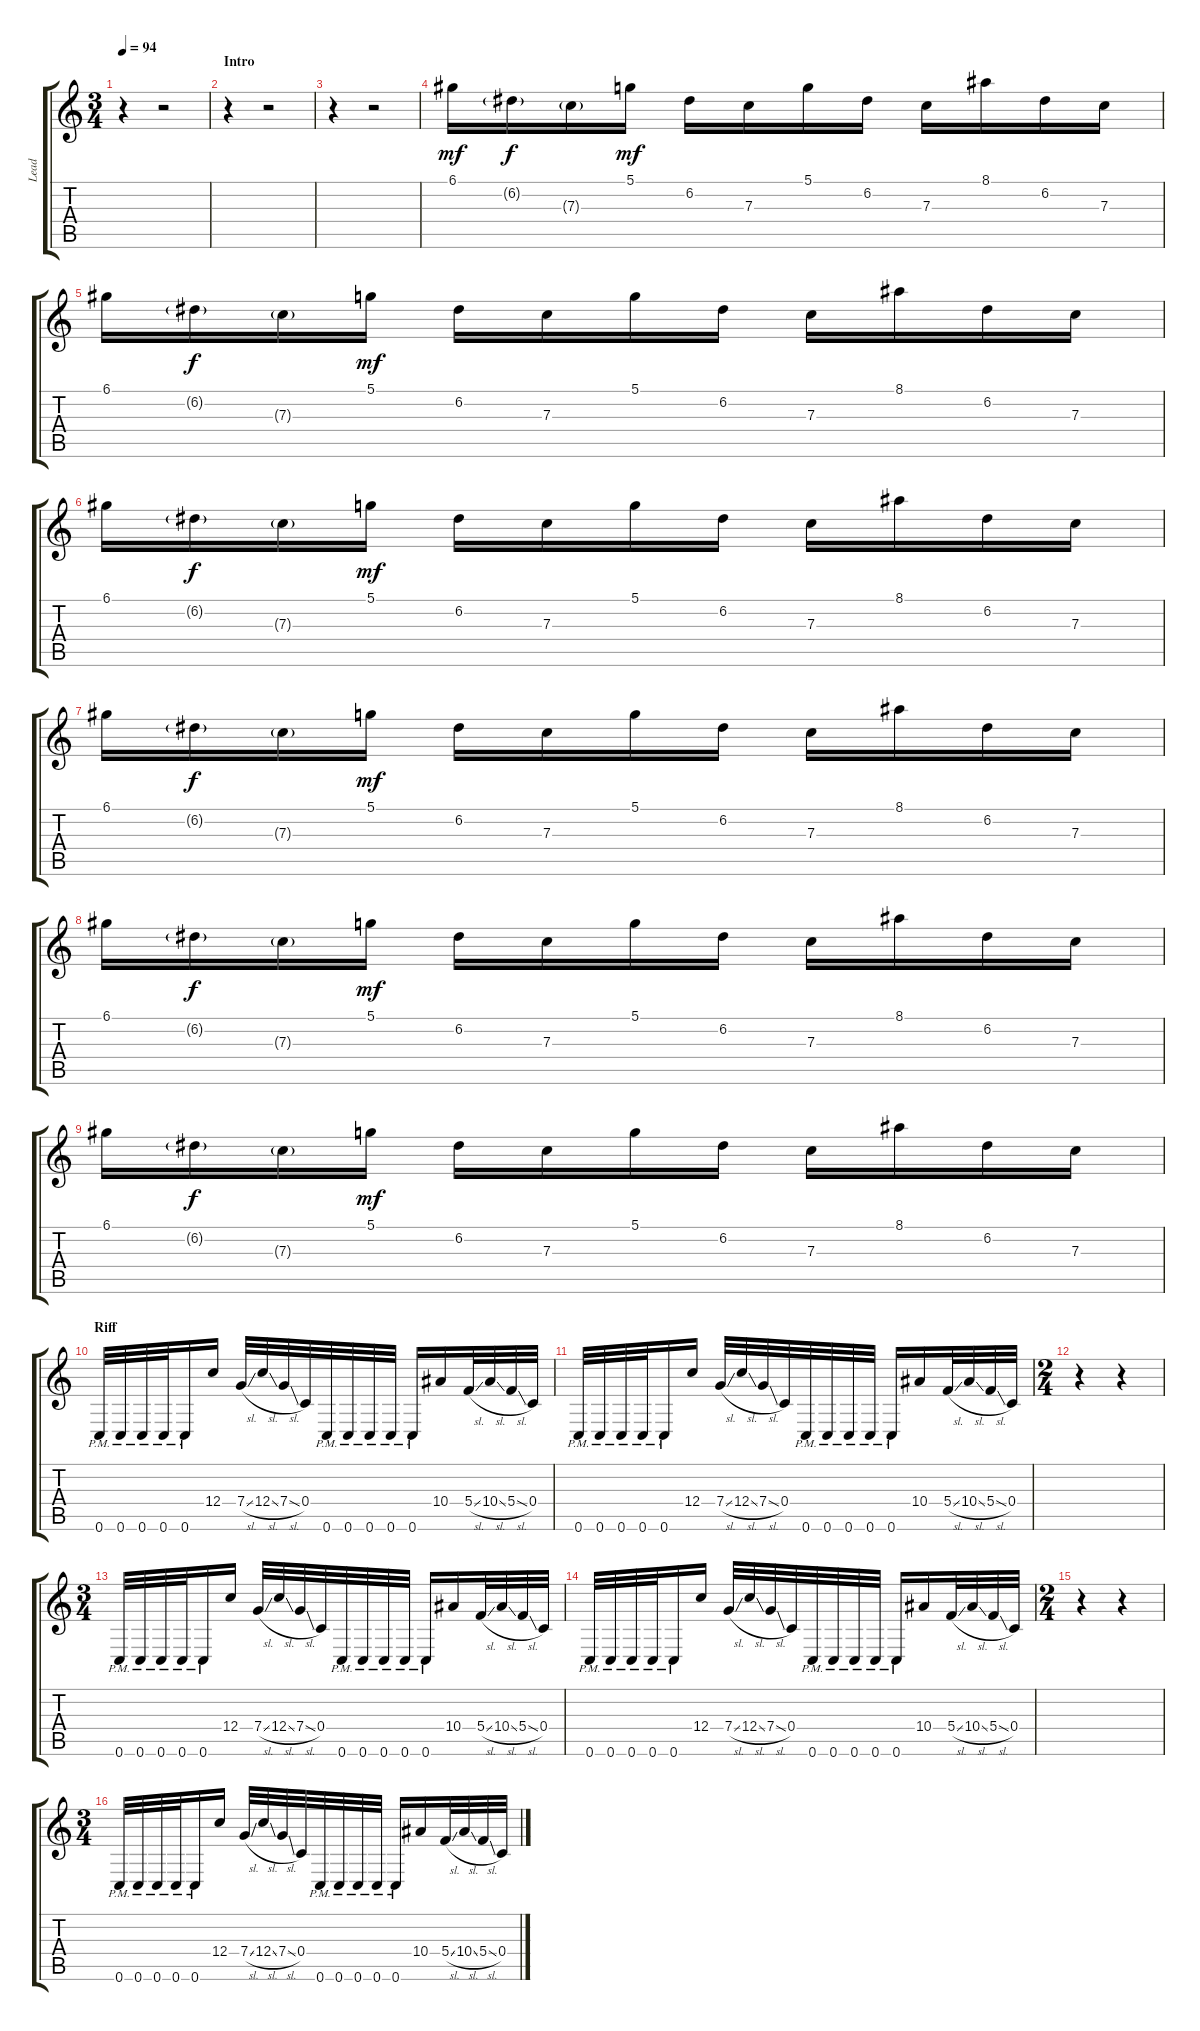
\track ("Lead" "Lead") {instrument overdrivenguitar}
\staff {score tabs}
\tuning (D4 A3 F3 C3 G2 C2) {hide}
\ts (3 4)
\tempo 94
\clef g2
\ks c
r.4{dy mf instrument overdrivenguitar} r.2 |
\section ("" "Intro")
r.4 r.2 |
r.4 r.2 |
6.1.16 6.2{g}.16{dy f} 7.3{g}.16 5.1.16{dy mf} 6.2.16 7.3.16 5.1.16 6.2.16 7.3.16 8.1.16 6.2.16 7.3.16 |
6.1.16 6.2{g}.16{dy f} 7.3{g}.16 5.1.16{dy mf} 6.2.16 7.3.16 5.1.16 6.2.16 7.3.16 8.1.16 6.2.16 7.3.16 |
6.1.16 6.2{g}.16{dy f} 7.3{g}.16 5.1.16{dy mf} 6.2.16 7.3.16 5.1.16 6.2.16 7.3.16 8.1.16 6.2.16 7.3.16 |
6.1.16 6.2{g}.16{dy f} 7.3{g}.16 5.1.16{dy mf} 6.2.16 7.3.16 5.1.16 6.2.16 7.3.16 8.1.16 6.2.16 7.3.16 |
6.1.16 6.2{g}.16{dy f} 7.3{g}.16 5.1.16{dy mf} 6.2.16 7.3.16 5.1.16 6.2.16 7.3.16 8.1.16 6.2.16 7.3.16 |
6.1.16 6.2{g}.16{dy f} 7.3{g}.16 5.1.16{dy mf} 6.2.16 7.3.16 5.1.16 6.2.16 7.3.16 8.1.16 6.2.16 7.3.16 |
\section ("" "Riff")
0.6{pm}.32 0.6{pm}.32 0.6{pm}.32 0.6{pm}.32 0.6{pm}.16 12.4.16 7.4{sl}.32 12.4{sl}.32 7.4{sl}.32 0.4.32 0.6{pm}.32 0.6{pm}.32 0.6{pm}.32 0.6{pm}.32 0.6{pm}.16 10.4.16 5.4{sl}.32 10.4{sl}.32 5.4{sl}.32 0.4.32 |
0.6{pm}.32 0.6{pm}.32 0.6{pm}.32 0.6{pm}.32 0.6{pm}.16 12.4.16 7.4{sl}.32 12.4{sl}.32 7.4{sl}.32 0.4.32 0.6{pm}.32 0.6{pm}.32 0.6{pm}.32 0.6{pm}.32 0.6{pm}.16 10.4.16 5.4{sl}.32 10.4{sl}.32 5.4{sl}.32 0.4.32 |
\ts (2 4)
r.4 r.4 |
\ts (3 4)
0.6{pm}.32 0.6{pm}.32 0.6{pm}.32 0.6{pm}.32 0.6{pm}.16 12.4.16 7.4{sl}.32 12.4{sl}.32 7.4{sl}.32 0.4.32 0.6{pm}.32 0.6{pm}.32 0.6{pm}.32 0.6{pm}.32 0.6{pm}.16 10.4.16 5.4{sl}.32 10.4{sl}.32 5.4{sl}.32 0.4.32 |
0.6{pm}.32 0.6{pm}.32 0.6{pm}.32 0.6{pm}.32 0.6{pm}.16 12.4.16 7.4{sl}.32 12.4{sl}.32 7.4{sl}.32 0.4.32 0.6{pm}.32 0.6{pm}.32 0.6{pm}.32 0.6{pm}.32 0.6{pm}.16 10.4.16 5.4{sl}.32 10.4{sl}.32 5.4{sl}.32 0.4.32 |
\ts (2 4)
r.4 r.4 |
\ts (3 4)
0.6{pm}.32 0.6{pm}.32 0.6{pm}.32 0.6{pm}.32 0.6{pm}.16 12.4.16 7.4{sl}.32 12.4{sl}.32 7.4{sl}.32 0.4.32 0.6{pm}.32 0.6{pm}.32 0.6{pm}.32 0.6{pm}.32 0.6{pm}.16 10.4.16 5.4{sl}.32 10.4{sl}.32 5.4{sl}.32 0.4.32
